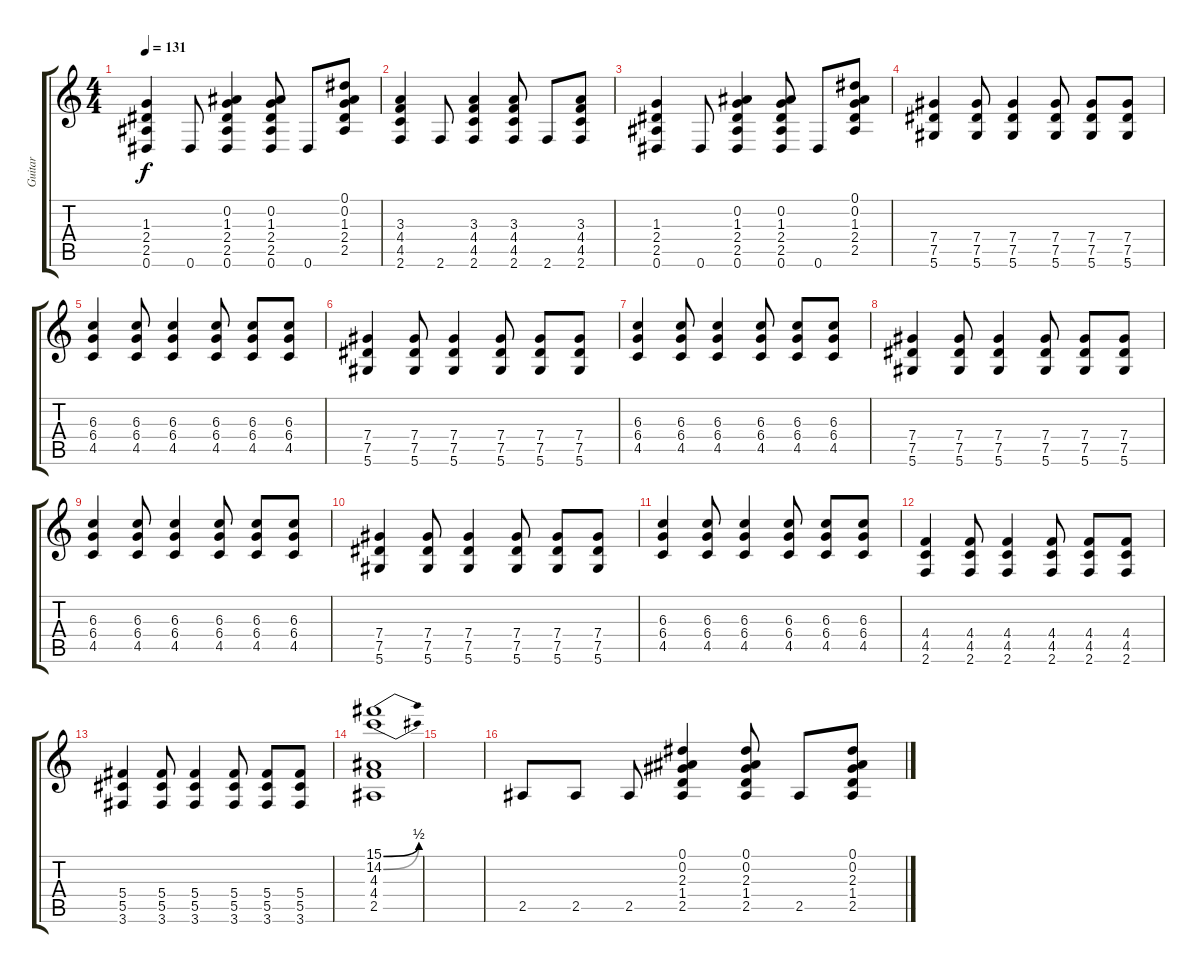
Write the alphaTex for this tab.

\track ("Guitar" "Guitar") {instrument overdrivenguitar}
\staff {score tabs}
\tuning (Eb4 Bb3 Gb3 Db3 Ab2 Eb2) {hide}
\ts (4 4)
\tempo 131
\clef g2
\ks c
(1.3 2.4 2.5 0.6).4{dy f} 0.6.8 (0.2 1.3 2.4 2.5 0.6).4 (0.2 1.3 2.4 2.5 0.6).8 0.6.8 (0.1 0.2 1.3 2.4 2.5).8 |
(3.3 4.4 4.5 2.6).4 2.6.8 (3.3 4.4 4.5 2.6).4 (3.3 4.4 4.5 2.6).8 2.6.8 (3.3 4.4 4.5 2.6).8 |
(1.3 2.4 2.5 0.6).4 0.6.8 (0.2 1.3 2.4 2.5 0.6).4 (0.2 1.3 2.4 2.5 0.6).8 0.6.8 (0.1 0.2 1.3 2.4 2.5).8 |
(7.4 7.5 5.6).4 (7.4 7.5 5.6).8 (7.4 7.5 5.6).4 (7.4 7.5 5.6).8 (7.4 7.5 5.6).8 (7.4 7.5 5.6).8 |
(6.3 6.4 4.5).4 (6.3 6.4 4.5).8 (6.3 6.4 4.5).4 (6.3 6.4 4.5).8 (6.3 6.4 4.5).8 (6.3 6.4 4.5).8 |
(7.4 7.5 5.6).4 (7.4 7.5 5.6).8 (7.4 7.5 5.6).4 (7.4 7.5 5.6).8 (7.4 7.5 5.6).8 (7.4 7.5 5.6).8 |
(6.3 6.4 4.5).4 (6.3 6.4 4.5).8 (6.3 6.4 4.5).4 (6.3 6.4 4.5).8 (6.3 6.4 4.5).8 (6.3 6.4 4.5).8 |
(7.4 7.5 5.6).4 (7.4 7.5 5.6).8 (7.4 7.5 5.6).4 (7.4 7.5 5.6).8 (7.4 7.5 5.6).8 (7.4 7.5 5.6).8 |
(6.3 6.4 4.5).4 (6.3 6.4 4.5).8 (6.3 6.4 4.5).4 (6.3 6.4 4.5).8 (6.3 6.4 4.5).8 (6.3 6.4 4.5).8 |
(7.4 7.5 5.6).4 (7.4 7.5 5.6).8 (7.4 7.5 5.6).4 (7.4 7.5 5.6).8 (7.4 7.5 5.6).8 (7.4 7.5 5.6).8 |
(6.3 6.4 4.5).4 (6.3 6.4 4.5).8 (6.3 6.4 4.5).4 (6.3 6.4 4.5).8 (6.3 6.4 4.5).8 (6.3 6.4 4.5).8 |
(4.4 4.5 2.6).4 (4.4 4.5 2.6).8 (4.4 4.5 2.6).4 (4.4 4.5 2.6).8 (4.4 4.5 2.6).8 (4.4 4.5 2.6).8 |
(5.4 5.5 3.6).4 (5.4 5.5 3.6).8 (5.4 5.5 3.6).4 (5.4 5.5 3.6).8 (5.4 5.5 3.6).8 (5.4 5.5 3.6).8 |
(15.1{be (bend 0 0 60 2)} 14.2{be (bend 0 0 60 2)} 4.3 4.4 2.5).1 |
|
2.5.8 2.5.8 2.5.8 (0.1 0.2 2.3 1.4 2.5).4 (0.1 0.2 2.3 1.4 2.5).8 2.5.8 (0.1 0.2 2.3 1.4 2.5).8
